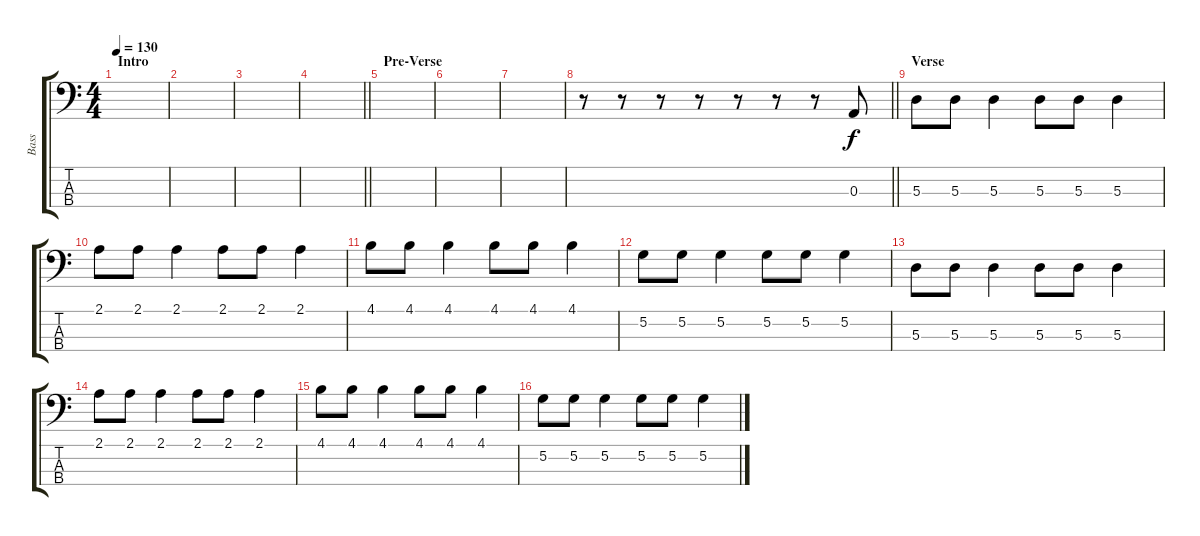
\track ("Bass" "Bass") {instrument electricbassfinger}
\staff {score tabs}
\tuning (G2 D2 A1 E1) {hide}
\ts (4 4)
\section ("" "Intro")
\tempo 130
\clef f4
\ks c
|
|
|
\barLineRight lightlight
|
\section ("" "Pre-Verse")
|
|
|
\barLineRight lightlight
r.8 r.8 r.8 r.8 r.8 r.8 r.8 0.3.8 |
\section ("" "Verse")
5.3.8{dy f} 5.3.8 5.3.4 5.3.8 5.3.8 5.3.4 |
2.1.8 2.1.8 2.1.4 2.1.8 2.1.8 2.1.4 |
4.1.8 4.1.8 4.1.4 4.1.8 4.1.8 4.1.4 |
5.2.8 5.2.8 5.2.4 5.2.8 5.2.8 5.2.4 |
5.3.8 5.3.8 5.3.4 5.3.8 5.3.8 5.3.4 |
2.1.8 2.1.8 2.1.4 2.1.8 2.1.8 2.1.4 |
4.1.8 4.1.8 4.1.4 4.1.8 4.1.8 4.1.4 |
5.2.8 5.2.8 5.2.4 5.2.8 5.2.8 5.2.4
